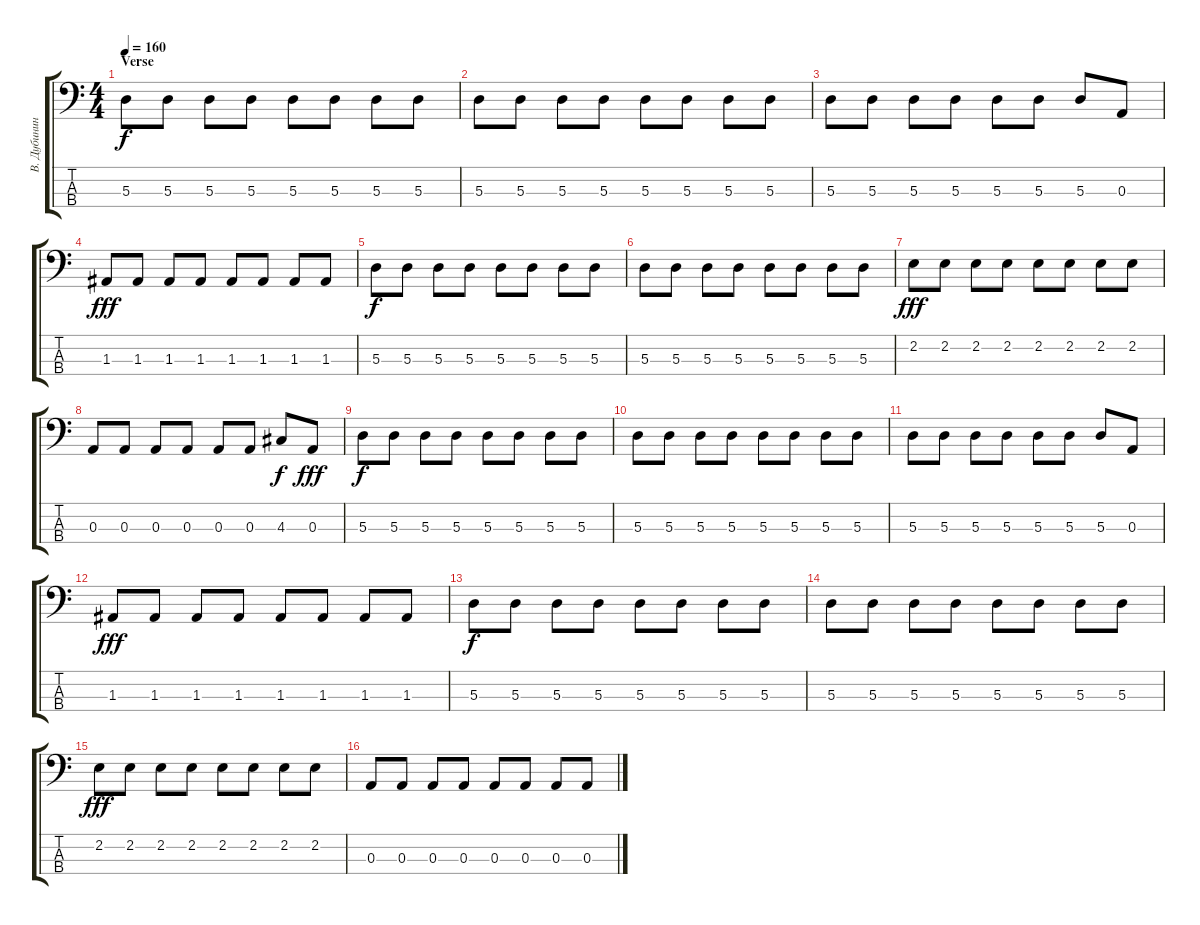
\track ("В. Дубинин" "В. Дубинин") {instrument acousticbass}
\staff {score tabs}
\tuning (G2 D2 A1 E1) {hide}
\ts (4 4)
\section ("" "Verse")
\tempo 160
\clef f4
\ks c
5.3.8{dy f} 5.3.8 5.3.8 5.3.8 5.3.8 5.3.8 5.3.8 5.3.8 |
5.3.8 5.3.8 5.3.8 5.3.8 5.3.8 5.3.8 5.3.8 5.3.8 |
5.3.8 5.3.8 5.3.8 5.3.8 5.3.8 5.3.8 5.3.8 0.3.8 |
1.3.8{dy fff} 1.3.8 1.3.8 1.3.8 1.3.8 1.3.8 1.3.8 1.3.8 |
5.3.8{dy f} 5.3.8 5.3.8 5.3.8 5.3.8 5.3.8 5.3.8 5.3.8 |
5.3.8 5.3.8 5.3.8 5.3.8 5.3.8 5.3.8 5.3.8 5.3.8 |
2.2.8{dy fff} 2.2.8 2.2.8 2.2.8 2.2.8 2.2.8 2.2.8 2.2.8 |
0.3.8 0.3.8 0.3.8 0.3.8 0.3.8 0.3.8 4.3.8{dy f} 0.3.8{dy fff} |
5.3.8{dy f} 5.3.8 5.3.8 5.3.8 5.3.8 5.3.8 5.3.8 5.3.8 |
5.3.8 5.3.8 5.3.8 5.3.8 5.3.8 5.3.8 5.3.8 5.3.8 |
5.3.8 5.3.8 5.3.8 5.3.8 5.3.8 5.3.8 5.3.8 0.3.8 |
1.3.8{dy fff} 1.3.8 1.3.8 1.3.8 1.3.8 1.3.8 1.3.8 1.3.8 |
5.3.8{dy f} 5.3.8 5.3.8 5.3.8 5.3.8 5.3.8 5.3.8 5.3.8 |
5.3.8 5.3.8 5.3.8 5.3.8 5.3.8 5.3.8 5.3.8 5.3.8 |
2.2.8{dy fff} 2.2.8 2.2.8 2.2.8 2.2.8 2.2.8 2.2.8 2.2.8 |
0.3.8 0.3.8 0.3.8 0.3.8 0.3.8 0.3.8 0.3.8 0.3.8
